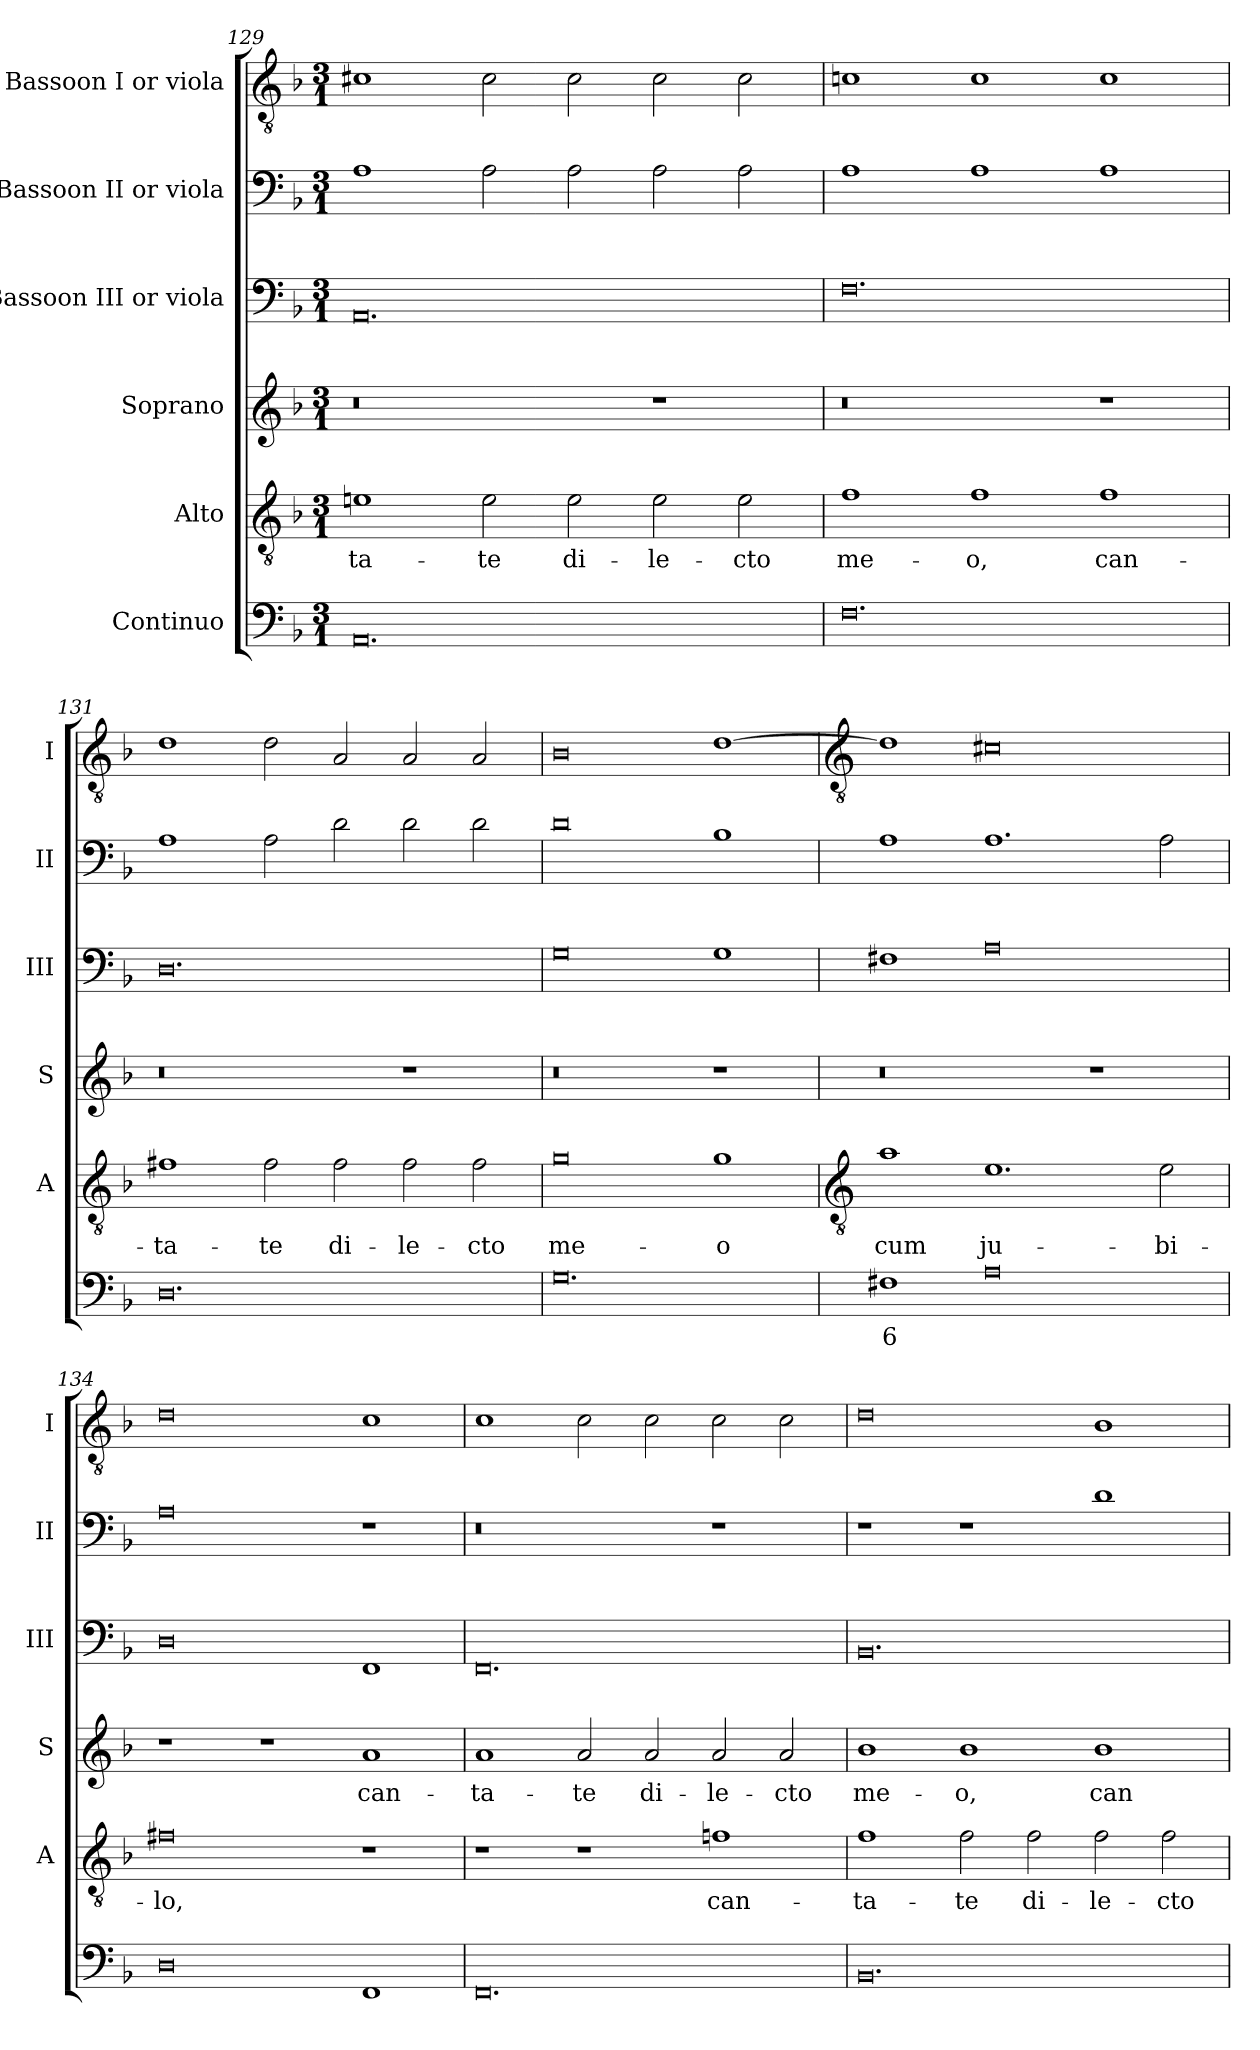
**kern	**text	**kern	**text	**kern	**text	**kern	**kern	**kern
*part6	*part6	*part5	*part5	*part4	*part4	*part3	*part2	*part1
*staff6	*staff6	*staff5	*staff5	*staff4	*staff4	*staff3	*staff2	*staff1
*I"Continuo	*	*I"Alto	*	*I"Soprano	*	*I"Bassoon III or viola	*I"Bassoon II or viola	*I"Bassoon I or viola
*	*	*I'A	*	*I'S	*	*I'III	*I'II	*I'I
*clefF4	*	*clefGv2	*	*clefG2	*	*clefF4	*clefF4	*clefGv2
*k[b-]	*	*k[b-]	*	*k[b-]	*	*k[b-]	*k[b-]	*k[b-]
*F:	*	*F:	*	*F:	*	*F:	*F:	*F:
*M3/1	*	*M3/1	*	*M3/1	*	*M3/1	*M3/1	*M3/1
=129	=129	=129	=129	=129	=129	=129	=129	=129
!	!	!	!LO:LY:b	!	!	!	!	!
0.AA	.	1en	-ta-	0r	.	0.AA	1A	1c#X
!	!	!	!LO:LY:b	!	!	!	!	!
.	.	2e	-te	.	.	.	2A	2c#
!	!	!	!LO:LY:b	!	!	!	!	!
.	.	2e	di-	.	.	.	2A	2c#
!	!	!	!LO:LY:b	!	!	!	!	!
.	.	2e	-le-	1r	.	.	2A	2c#
!	!	!	!LO:LY:b	!	!	!	!	!
.	.	2e	-cto	.	.	.	2A	2c#
=130	=130	=130	=130	=130	=130	=130	=130	=130
!	!	!	!LO:LY:b	!	!	!	!	!
0.F	.	1f	me-	0r	.	0.F	1A	1cn
!	!	!	!LO:LY:b	!	!	!	!	!
.	.	1f	-o,	.	.	.	1A	1c
!	!	!	!LO:LY:b	!	!	!	!	!
.	.	1f	can-	1r	.	.	1A	1c
=131	=131	=131	=131	=131	=131	=131	=131	=131
!	!	!	!LO:LY:b	!	!	!	!	!
0.D	.	1f#X	-ta-	0r	.	0.D	1A	1d
!	!	!	!LO:LY:b	!	!	!	!	!
.	.	2f#	-te	.	.	.	2A	2d
!	!	!	!LO:LY:b	!	!	!	!	!
.	.	2f#	di-	.	.	.	2d	2A
!	!	!	!LO:LY:b	!	!	!	!	!
.	.	2f#	-le-	1r	.	.	2d	2A
!	!	!	!LO:LY:b	!	!	!	!	!
.	.	2f#	-cto	.	.	.	2d	2A
=132	=132	=132	=132	=132	=132	=132	=132	=132
!	!	!	!LO:LY:b	!	!	!	!	!
0.G	.	0g	me-	0r	.	0G	0d	0B-
!	!	!	!LO:LY:b	!	!	!	!	!
.	.	1g	-o	1r	.	1G	1B-	[1d
!!LO:LB:g=z
=133	=133	=133	=133	=133	=133	=133	=133	=133
*	*	*clefGv2	*	*	*	*	*	*clefGv2
!	!LO:LY:b	!	!LO:LY:b	!	!	!	!	!
1F#X	6	1a	cum	0r	.	1F#X	1A	1d]
!	!	!	!LO:LY:b	!	!	!	!	!
0A	.	1.e	ju-	.	.	0A	1.A	0c#X
.	.	.	.	1r	.	.	.	.
!	!	!	!LO:LY:b	!	!	!	!	!
.	.	2e	-bi-	.	.	.	2A	.
=134	=134	=134	=134	=134	=134	=134	=134	=134
!	!	!	!LO:LY:b	!	!	!	!	!
0D	.	0f#X	-lo,	1r	.	0D	0A	0d
.	.	.	.	1r	.	.	.	.
!	!	!	!	!	!LO:LY:b	!	!	!
1FF	.	1r	.	1a	can-	1FF	1r	1c
=135	=135	=135	=135	=135	=135	=135	=135	=135
!	!	!	!	!	!LO:LY:b	!	!	!
0.FF	.	1r	.	1a	-ta-	0.FF	0r	1c
!	!	!	!	!	!LO:LY:b	!	!	!
.	.	1r	.	2a	-te	.	.	2c
!	!	!	!	!	!LO:LY:b	!	!	!
.	.	.	.	2a	di-	.	.	2c
!	!	!	!LO:LY:b	!	!LO:LY:b	!	!	!
.	.	1fn	can-	2a	-le-	.	1r	2c
!	!	!	!	!	!LO:LY:b	!	!	!
.	.	.	.	2a	-cto	.	.	2c
=136	=136	=136	=136	=136	=136	=136	=136	=136
!	!	!	!LO:LY:b	!	!LO:LY:b	!	!	!
0.BB-	.	1f	-ta-	1b-	me-	0.BB-	1r	0d
!	!	!	!LO:LY:b	!	!LO:LY:b	!	!	!
.	.	2f	-te	1b-	-o,	.	1r	.
!	!	!	!LO:LY:b	!	!	!	!	!
.	.	2f	di-	.	.	.	.	.
!	!	!	!LO:LY:b	!	!LO:LY:b	!	!	!
.	.	2f	-le-	1b-	can-	.	1d	1B-
!	!	!	!LO:LY:b	!	!	!	!	!
.	.	2f	-cto	.	.	.	.	.
=	=	=	=	=	=	=	=	=
*-	*-	*-	*-	*-	*-	*-	*-	*-
